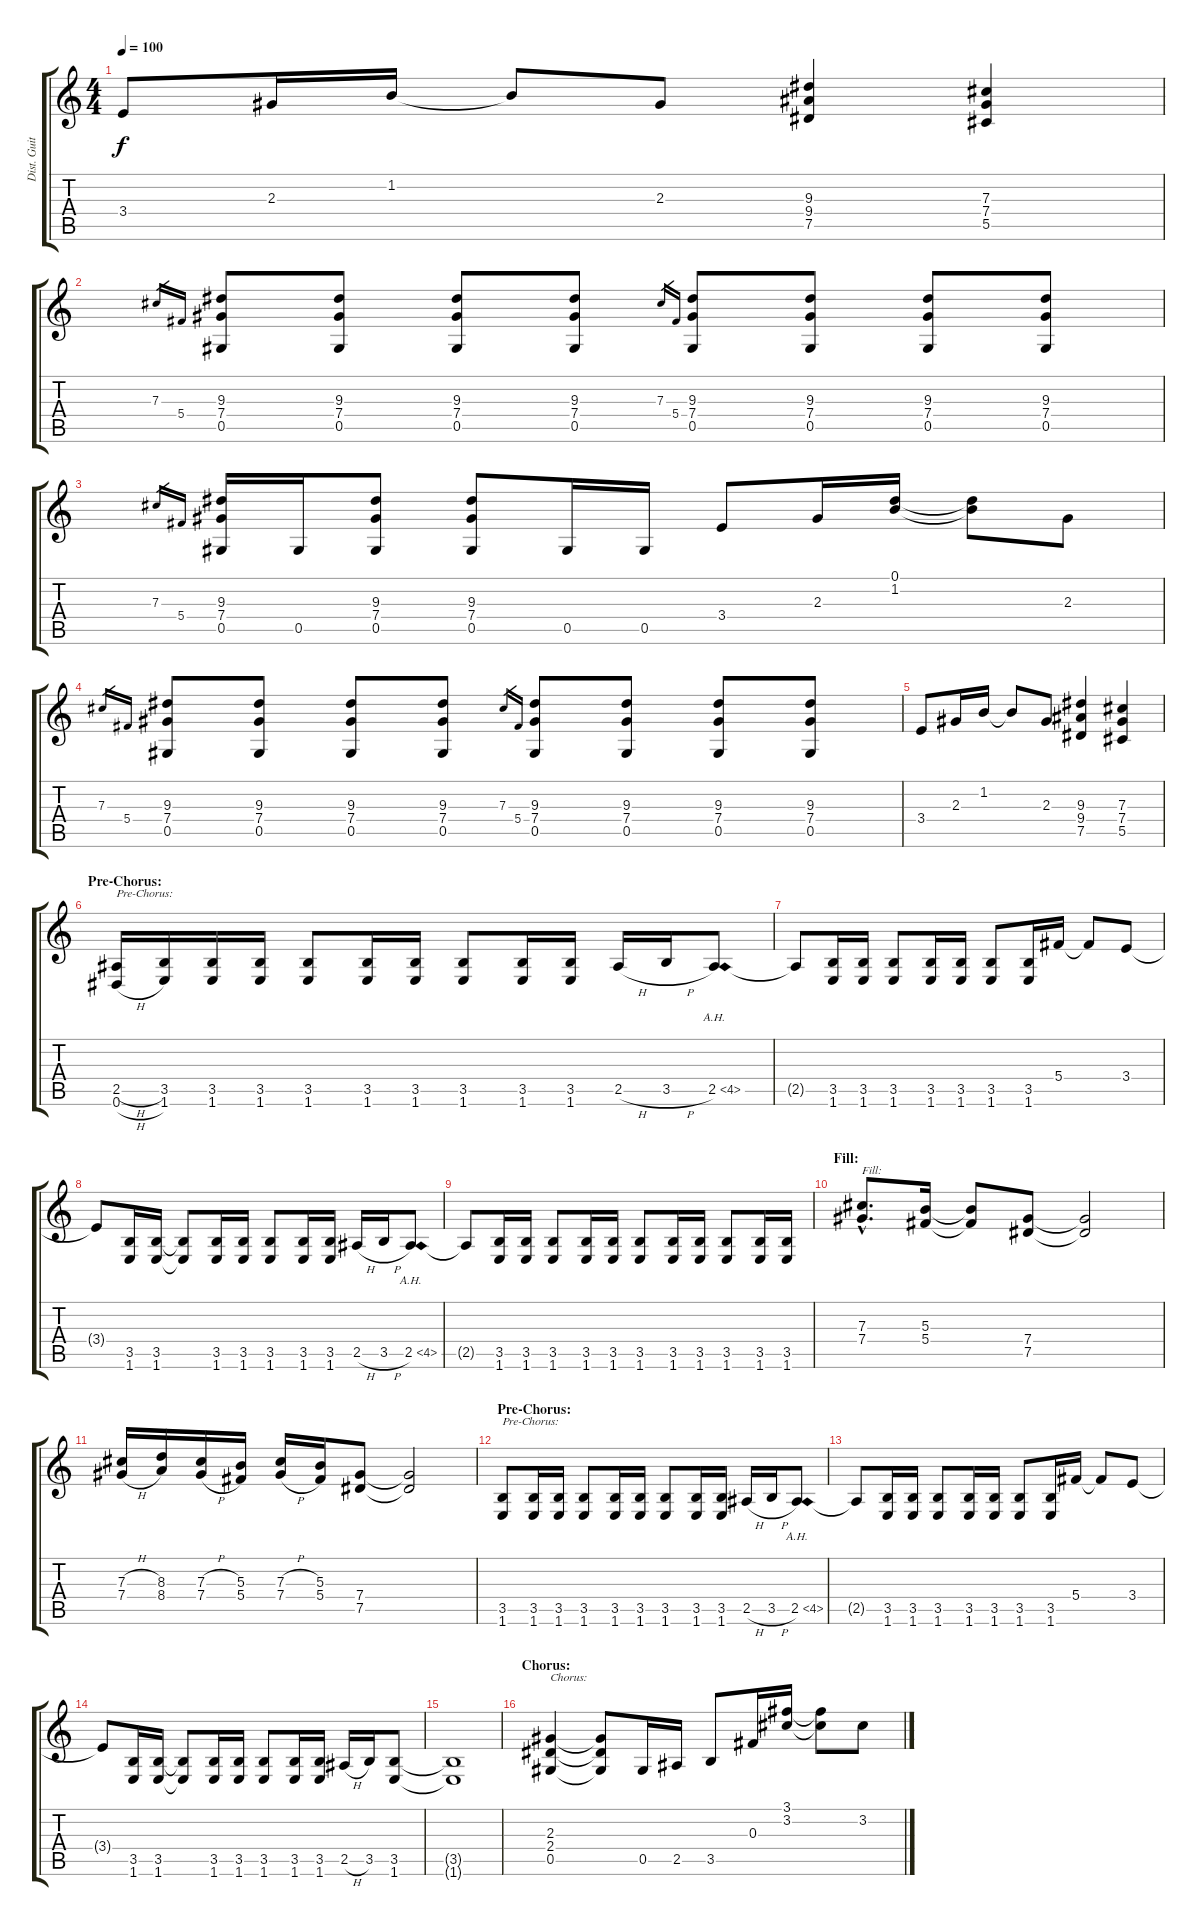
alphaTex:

\track ("Dist. Guitar 1" "Dist. Guit") {instrument distortionguitar}
\staff {score tabs}
\tuning (Eb4 Bb3 Gb3 Db3 Ab2 Eb2) {hide}
\ts (4 4)
\tempo 100
\clef g2
\ks c
3.4.8{dy f} 2.3.16 1.2.16 1.2{t}.8 2.3.8 (9.3 9.4 7.5).4 (7.3 7.4 5.5).4 |
7.3.16{gr} 5.4.16{gr} (9.3 7.4 0.5).8 (9.3 7.4 0.5).8 (9.3 7.4 0.5).8 (9.3 7.4 0.5).8 7.3.16{gr} 5.4.16{gr} (9.3 7.4 0.5).8 (9.3 7.4 0.5).8 (9.3 7.4 0.5).8 (9.3 7.4 0.5).8 |
7.3.16{gr} 5.4.16{gr} (9.3 7.4 0.5).16 0.5.16 (9.3 7.4 0.5).8 (9.3 7.4 0.5).8 0.5.16 0.5.16 3.4.8 2.3.16 (0.1 1.2).16 (0.1{t} 1.2{t}).8 2.3.8 |
7.3.16{gr} 5.4.16{gr} (9.3 7.4 0.5).8 (9.3 7.4 0.5).8 (9.3 7.4 0.5).8 (9.3 7.4 0.5).8 7.3.16{gr} 5.4.16{gr} (9.3 7.4 0.5).8 (9.3 7.4 0.5).8 (9.3 7.4 0.5).8 (9.3 7.4 0.5).8 |
3.4.8 2.3.16 1.2.16 1.2{t}.8 2.3.8 (9.3 9.4 7.5).4 (7.3 7.4 5.5).4 |
\section ("" "Pre-Chorus:")
(2.5{h} 0.6{h}).16{txt "Pre-Chorus:"} (3.5 1.6).16 (3.5 1.6).16 (3.5 1.6).16 (3.5 1.6).8 (3.5 1.6).16 (3.5 1.6).16 (3.5 1.6).8 (3.5 1.6).16 (3.5 1.6).16 2.5{h}.16 3.5{h}.16 2.5{ah 2}.8 |
2.5{t}.8 (3.5 1.6).16 (3.5 1.6).16 (3.5 1.6).8 (3.5 1.6).16 (3.5 1.6).16 (3.5 1.6).8 (3.5 1.6).16 5.4.16 5.4{t}.8 3.4.8 |
3.4{t}.8 (3.5 1.6).16 (3.5 1.6).16 (3.5{t} 1.6{t}).8 (3.5 1.6).16 (3.5 1.6).16 (3.5 1.6).8 (3.5 1.6).16 (3.5 1.6).16 2.5{h}.16 3.5{h}.16 2.5{ah 2}.8 |
2.5{t}.8 (3.5 1.6).16 (3.5 1.6).16 (3.5 1.6).8 (3.5 1.6).16 (3.5 1.6).16 (3.5 1.6).8 (3.5 1.6).16 (3.5 1.6).16 (3.5 1.6).8 (3.5 1.6).16 (3.5 1.6).16 |
\section ("" "Fill:")
(7.3{hac} 7.4{hac}).8{d txt "Fill:"} (5.3 5.4).16 (5.3{t} 5.4{t}).8 (7.4 7.5).8 (7.4{t} 7.5{t}).2 |
(7.3{h} 7.4{h}).16 (8.3 8.4).16 (7.3{h} 7.4{h}).16 (5.3 5.4).16 (7.3{h} 7.4{h}).16 (5.3 5.4).16 (7.4 7.5).8 (7.4{t} 7.5{t}).2 |
\section ("" "Pre-Chorus:")
(3.5 1.6).8{txt "Pre-Chorus:"} (3.5 1.6).16 (3.5 1.6).16 (3.5 1.6).8 (3.5 1.6).16 (3.5 1.6).16 (3.5 1.6).8 (3.5 1.6).16 (3.5 1.6).16 2.5{h}.16 3.5{h}.16 2.5{ah 2}.8 |
2.5{t}.8 (3.5 1.6).16 (3.5 1.6).16 (3.5 1.6).8 (3.5 1.6).16 (3.5 1.6).16 (3.5 1.6).8 (3.5 1.6).16 5.4.16 5.4{t}.8 3.4.8 |
3.4{t}.8 (3.5 1.6).16 (3.5 1.6).16 (3.5{t} 1.6{t}).8 (3.5 1.6).16 (3.5 1.6).16 (3.5 1.6).8 (3.5 1.6).16 (3.5 1.6).16 2.5{h}.16 3.5.16 (3.5 1.6).8 |
(3.5{t} 1.6{t}).1 |
\section ("" "Chorus:")
(2.3 2.4 0.5).4{txt "Chorus:"} (2.3{t} 2.4{t} 0.5{t}).8 0.5.16 2.5.16 3.5.8 0.3.16 (3.1 3.2).16 (3.1{t} 3.2{t}).8 3.2.8
